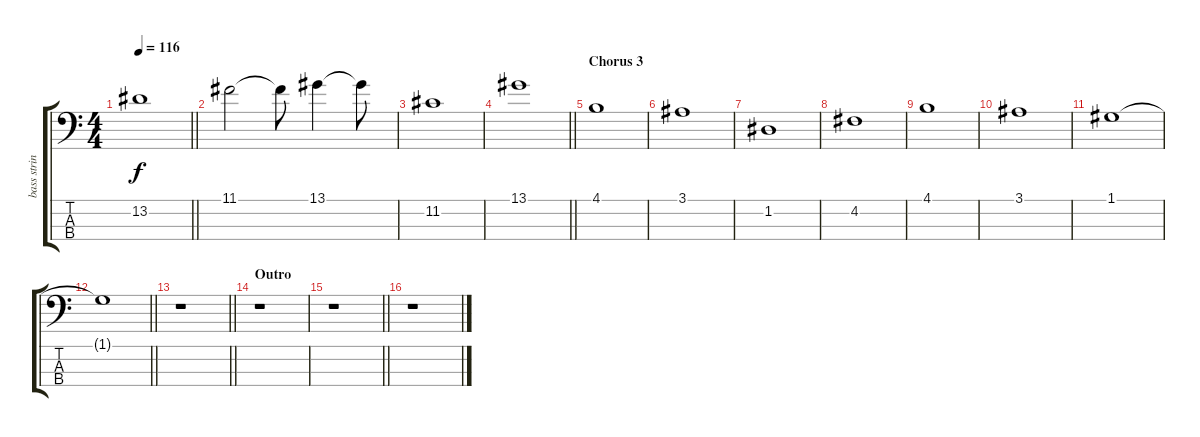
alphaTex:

\track ("bass strings" "bass strin") {instrument electricbassfinger}
\staff {score tabs}
\tuning (G2 D2 A1 D1) {hide}
\ts (4 4)
\tempo 116
\clef f4
\barLineRight lightlight
\ks c
13.2.1{dy f} |
11.1.2 11.1{t}.8 13.1.4 13.1{t}.8 |
11.2.1 |
\barLineRight lightlight
13.1.1 |
\section ("" "Chorus 3")
4.1.1 |
3.1.1 |
1.2.1 |
4.2.1 |
4.1.1 |
3.1.1 |
1.1.1 |
\barLineRight lightlight
1.1{t}.1 |
\barLineRight lightlight
r.1 |
\section ("" "Outro")
r.1 |
\barLineRight lightlight
r.1 |
r.1
